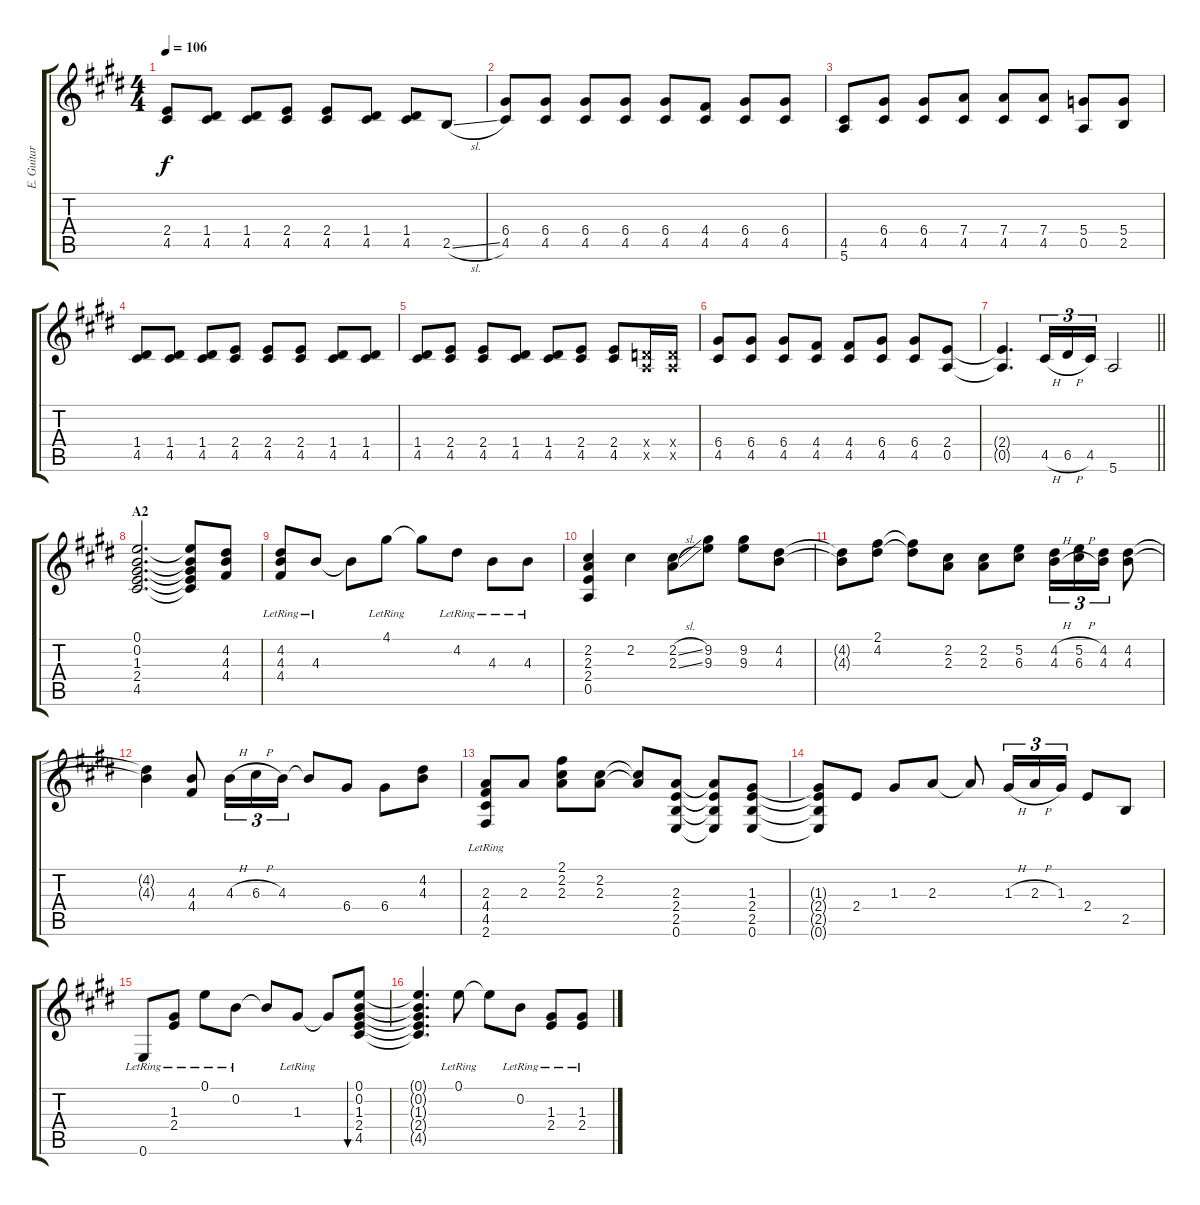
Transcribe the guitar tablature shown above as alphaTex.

\track ("E. Guitar I" "E. Guitar ") {instrument overdrivenguitar}
\staff {score tabs}
\tuning (E4 B3 G3 D3 A2 E2) {hide}
\ts (4 4)
\tempo 106
\clef g2
\ks e
(2.4 4.5).8{dy f} (1.4 4.5).8 (1.4 4.5).8 (2.4 4.5).8 (2.4 4.5).8 (1.4 4.5).8 (1.4 4.5).8 2.5{sl}.8 |
(6.4 4.5).8 (6.4 4.5).8 (6.4 4.5).8 (6.4 4.5).8 (6.4 4.5).8 (4.4 4.5).8 (6.4 4.5).8 (6.4 4.5).8 |
(4.5 5.6).8 (6.4 4.5).8 (6.4 4.5).8 (7.4 4.5).8 (7.4 4.5).8 (7.4 4.5).8 (5.4 0.5).8 (5.4 2.5).8 |
(1.4 4.5).8 (1.4 4.5).8 (1.4 4.5).8 (2.4 4.5).8 (2.4 4.5).8 (2.4 4.5).8 (1.4 4.5).8 (1.4 4.5).8 |
(1.4 4.5).8 (2.4 4.5).8 (2.4 4.5).8 (1.4 4.5).8 (1.4 4.5).8 (2.4 4.5).8 (2.4 4.5).8 (0.4{x} 0.5{x}).16 (0.4{x} 0.5{x}).16 |
(6.4 4.5).8 (6.4 4.5).8 (6.4 4.5).8 (4.4 4.5).8 (4.4 4.5).8 (6.4 4.5).8 (6.4 4.5).8 (2.4 0.5).8 |
\barLineRight lightlight
(2.4{t} 0.5{t}).4{d} 4.5{h}.16{tu (3 2)} 6.5{h}.16{tu (3 2)} 4.5.16{tu (3 2)} 5.6.2 |
\section ("" "A2")
(0.1 0.2 1.3 2.4 4.5).2{d} (0.1{t} 0.2{t} 1.3{t} 2.4{t} 4.5{t}).8 (4.2 4.3 4.4).8 |
(4.2{lr} 4.3{lr} 4.4{lr}).8 4.3{lr}.8 4.3{t}.8 4.1{lr}.8 4.1{t}.8 4.2{lr}.8 4.3{lr}.8 4.3{lr}.8 |
(2.2 2.3 2.4 0.5).4 2.2.4 (2.2{sl} 2.3{sl}).8 (9.2 9.3).8 (9.2 9.3).8 (4.2 4.3).8 |
(4.2{t} 4.3{t}).8 (2.1 4.2).8 (2.1{t} 4.2{t}).8 (2.2 2.3).8 (2.2 2.3).8 (5.2 6.3).8 (4.2{h} 4.3{h}).16{tu (3 2)} (5.2{h} 6.3{h}).16{tu (3 2)} (4.2 4.3).16{tu (3 2)} (4.2 4.3).8 |
(4.2{t} 4.3{t}).4 (4.3 4.4).8 4.3{h}.16{tu (3 2)} 6.3{h}.16{tu (3 2)} 4.3.16{tu (3 2)} 4.3{t}.8 6.4.8 6.4.8 (4.2 4.3).8 |
(2.3{lr} 4.4{lr} 4.5{lr} 2.6{lr}).8 2.3.8 (2.1 2.2 2.3).8 (2.2 2.3).8 (2.2{t} 2.3{t}).8 (2.3 2.4 2.5 0.6).8 (2.3{t} 2.4{t} 2.5{t} 0.6{t}).8 (1.3 2.4 2.5 0.6).8 |
(1.3{t} 2.4{t} 2.5{t} 0.6{t}).8 2.4.8 1.3.8 2.3.8 2.3{t}.8 1.3{h}.16{tu (3 2)} 2.3{h}.16{tu (3 2)} 1.3.16{tu (3 2)} 2.4.8 2.5.8 |
0.6{lr}.8 (1.3{lr} 2.4{lr}).8 0.1{lr}.8 0.2{lr}.8 0.2{t}.8 1.3{lr}.8 1.3{t}.8 (0.1 0.2 1.3 2.4 4.5).8{bu 120} |
(0.1{t} 0.2{t} 1.3{t} 2.4{t} 4.5{t}).4{d} 0.1{lr}.8 0.1{t}.8 0.2{lr}.8 (1.3{lr} 2.4{lr}).8 (1.3{lr} 2.4{lr}).8
